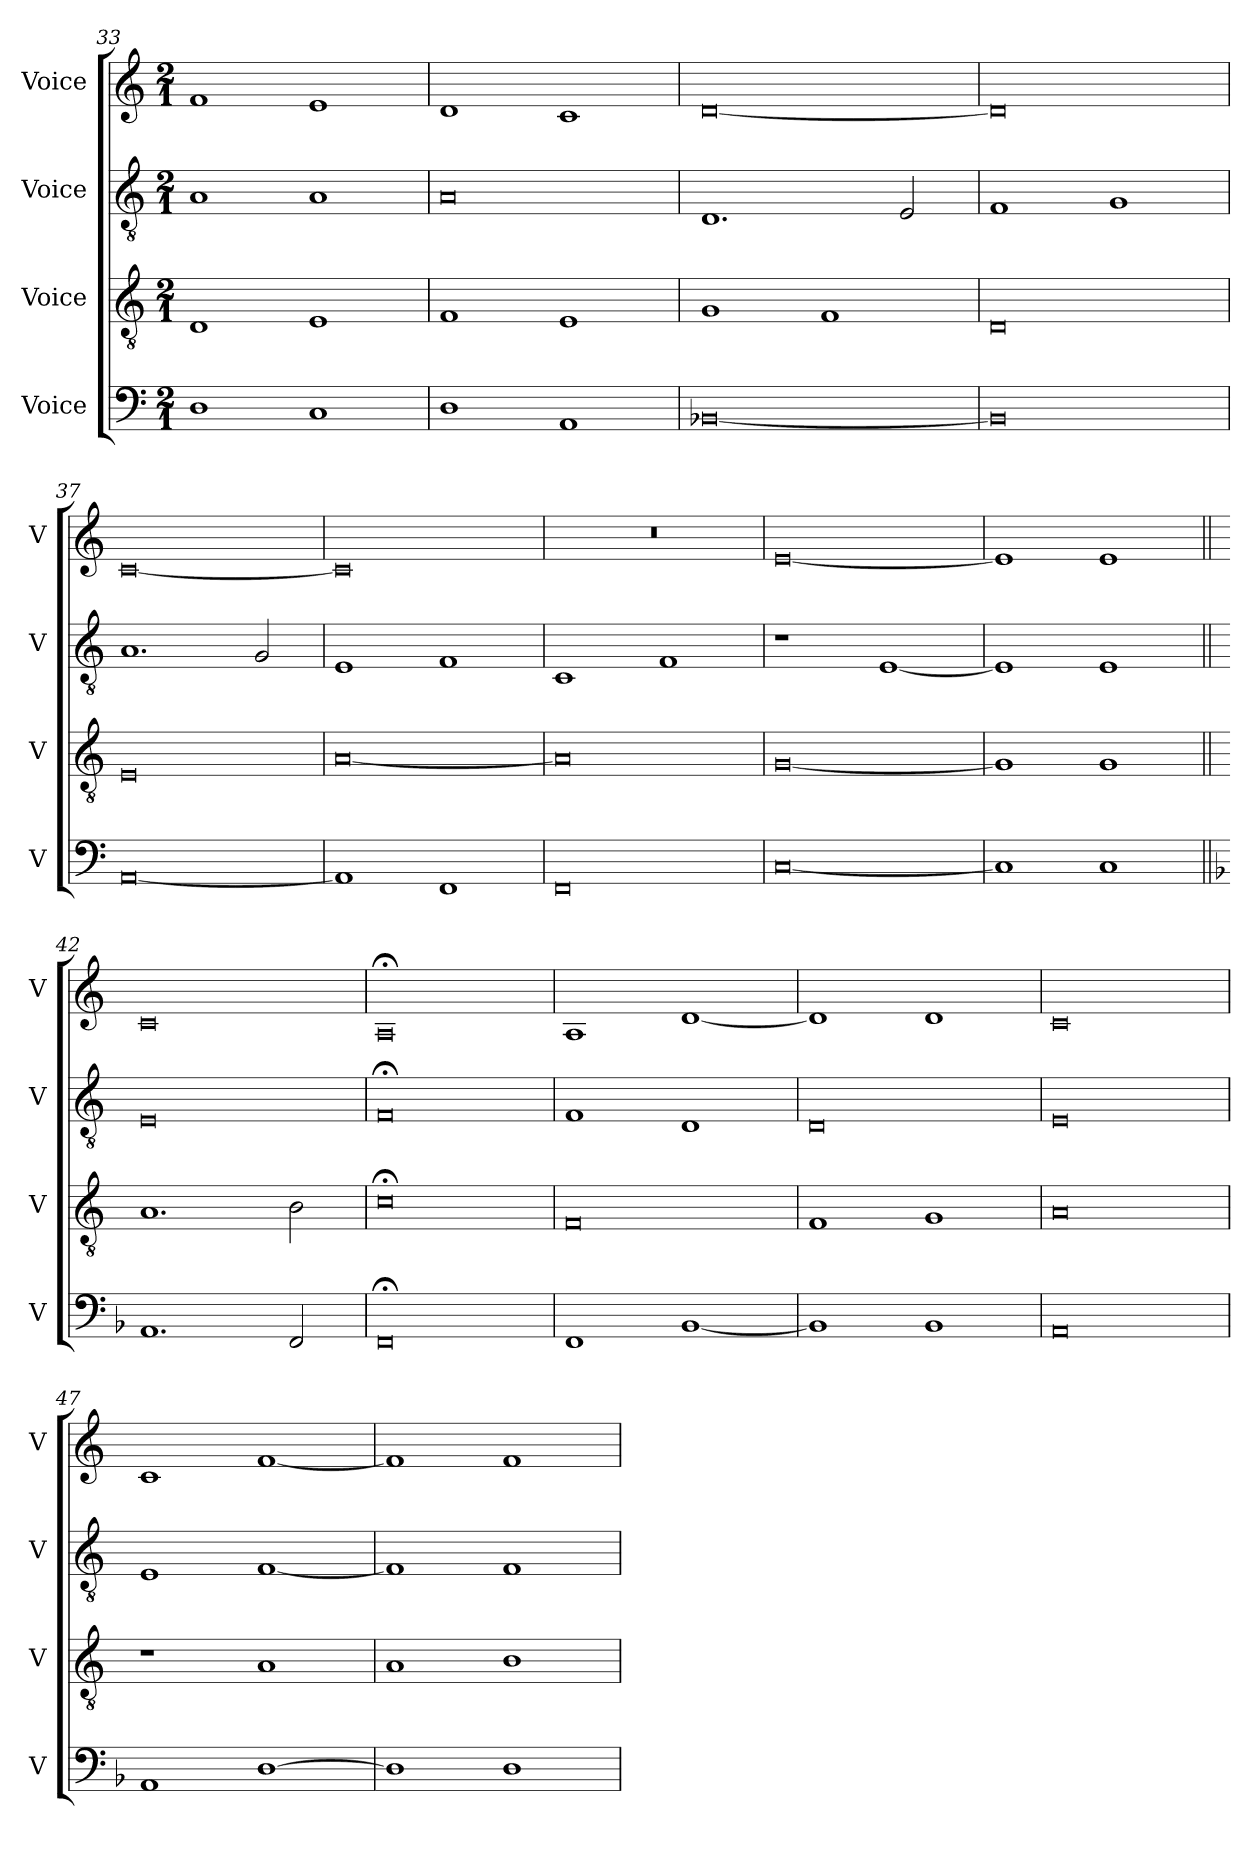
**kern	**kern	**kern	**kern
*part4	*part3	*part2	*part1
*staff4	*staff3	*staff2	*staff1
*I"Voice	*I"Voice	*I"Voice	*I"Voice
*I'V	*I'V	*I'V	*I'V
*clefF4	*clefGv2	*clefGv2	*clefG2
*k[]	*k[]	*k[]	*k[]
*M2/1	*M2/1	*M2/1	*M2/1
=33	=33	=33	=33
1D	1D	1A	1f
1C	1E	1A	1e
=34	=34	=34	=34
1D	1F	0A	1d
1AA	1E	.	1c
=35	=35	=35	=35
[0BB-X	1G	1.D	[0d
.	1F	.	.
.	.	2E/	.
=36	=36	=36	=36
0BB-]	0D	1F	0d]
.	.	1G	.
!!LO:PB:g=z
=37	=37	=37	=37
[0AA	0E	1.A	[0c
.	.	2G/	.
=38	=38	=38	=38
1AA]	[0A	1E	0c]
1FF	.	1F	.
=39	=39	=39	=39
0FF	0A]	1C	0r
.	.	1F	.
=40	=40	=40	=40
[0C	[0G	1r	[0e
.	.	[1E	.
=41	=41	=41	=41
1C]	1G]	1E]	1e]
1C	1G	1E	1e
!!LO:LB:g=z
=42||	=42||	=42||	=42||
*k[b-]	*	*	*
1.AA	1.A	0E	0c
2FF/	2B\	.	.
=43	=43	=43	=43
0FF;	0c;	0F;	0A;
=44	=44	=44	=44
1FF	0F	1F	1A
[1BB-	.	1D	[1d
=45	=45	=45	=45
1BB-]	1F	0D	1d]
1BB-	1G	.	1d
=46	=46	=46	=46
0AA	0A	0E	0c
!!LO:LB:g=z
=47	=47	=47	=47
1AA	1r	1E	1c
[1D	1A	[1F	[1f
=48	=48	=48	=48
1D]	1A	1F]	1f]
1D	1B	1F	1f
=	=	=	=
*-	*-	*-	*-
